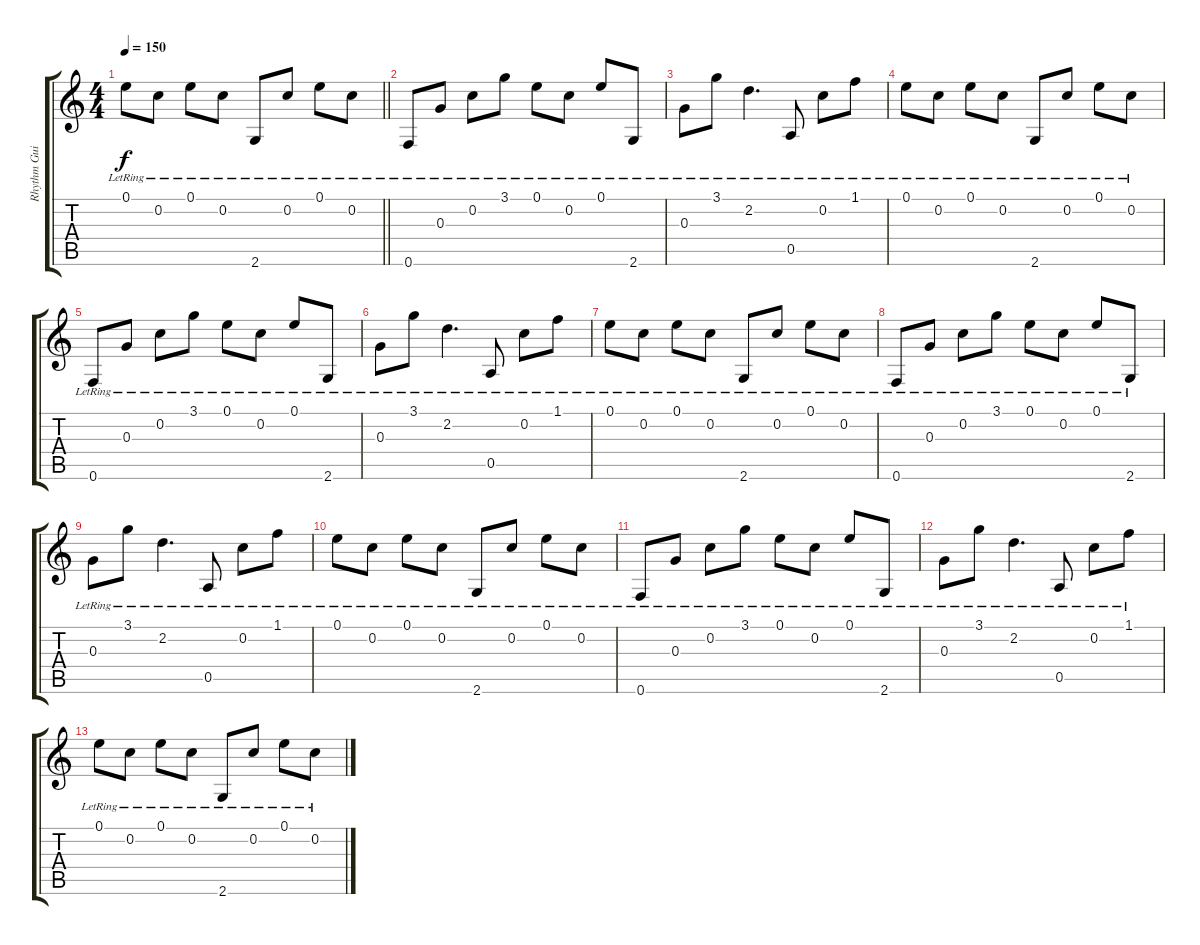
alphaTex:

\track ("Rhythm Guitar" "Rhythm Gui") {instrument electricguitarjazz}
\staff {score tabs}
\tuning (E4 C4 G3 C3 A2 F2) {hide}
\ts (4 4)
\tempo 150
\clef g2
\barLineRight lightlight
\ks c
0.1{lr}.8{dy f} 0.2{lr}.8 0.1{lr}.8 0.2{lr}.8 2.6{lr}.8 0.2{lr}.8 0.1{lr}.8 0.2{lr}.8 |
0.6{lr}.8 0.3{lr}.8 0.2{lr}.8 3.1{lr}.8 0.1{lr}.8 0.2{lr}.8 0.1{lr}.8 2.6{lr}.8 |
0.3{lr}.8 3.1{lr}.8 2.2{lr}.4{d} 0.5{lr}.8 0.2{lr}.8 1.1{lr}.8 |
0.1{lr}.8 0.2{lr}.8 0.1{lr}.8 0.2{lr}.8 2.6{lr}.8 0.2{lr}.8 0.1{lr}.8 0.2{lr}.8 |
0.6{lr}.8 0.3{lr}.8 0.2{lr}.8 3.1{lr}.8 0.1{lr}.8 0.2{lr}.8 0.1{lr}.8 2.6{lr}.8 |
0.3{lr}.8 3.1{lr}.8 2.2{lr}.4{d} 0.5{lr}.8 0.2{lr}.8 1.1{lr}.8 |
0.1{lr}.8 0.2{lr}.8 0.1{lr}.8 0.2{lr}.8 2.6{lr}.8 0.2{lr}.8 0.1{lr}.8 0.2{lr}.8 |
0.6{lr}.8 0.3{lr}.8 0.2{lr}.8 3.1{lr}.8 0.1{lr}.8 0.2{lr}.8 0.1{lr}.8 2.6{lr}.8 |
0.3{lr}.8 3.1{lr}.8 2.2{lr}.4{d} 0.5{lr}.8 0.2{lr}.8 1.1{lr}.8 |
0.1{lr}.8 0.2{lr}.8 0.1{lr}.8 0.2{lr}.8 2.6{lr}.8 0.2{lr}.8 0.1{lr}.8 0.2{lr}.8 |
0.6{lr}.8 0.3{lr}.8 0.2{lr}.8 3.1{lr}.8 0.1{lr}.8 0.2{lr}.8 0.1{lr}.8 2.6{lr}.8 |
0.3{lr}.8 3.1{lr}.8 2.2{lr}.4{d} 0.5{lr}.8 0.2{lr}.8 1.1{lr}.8 |
0.1{lr}.8 0.2{lr}.8 0.1{lr}.8 0.2{lr}.8 2.6{lr}.8 0.2{lr}.8 0.1{lr}.8 0.2{lr}.8
